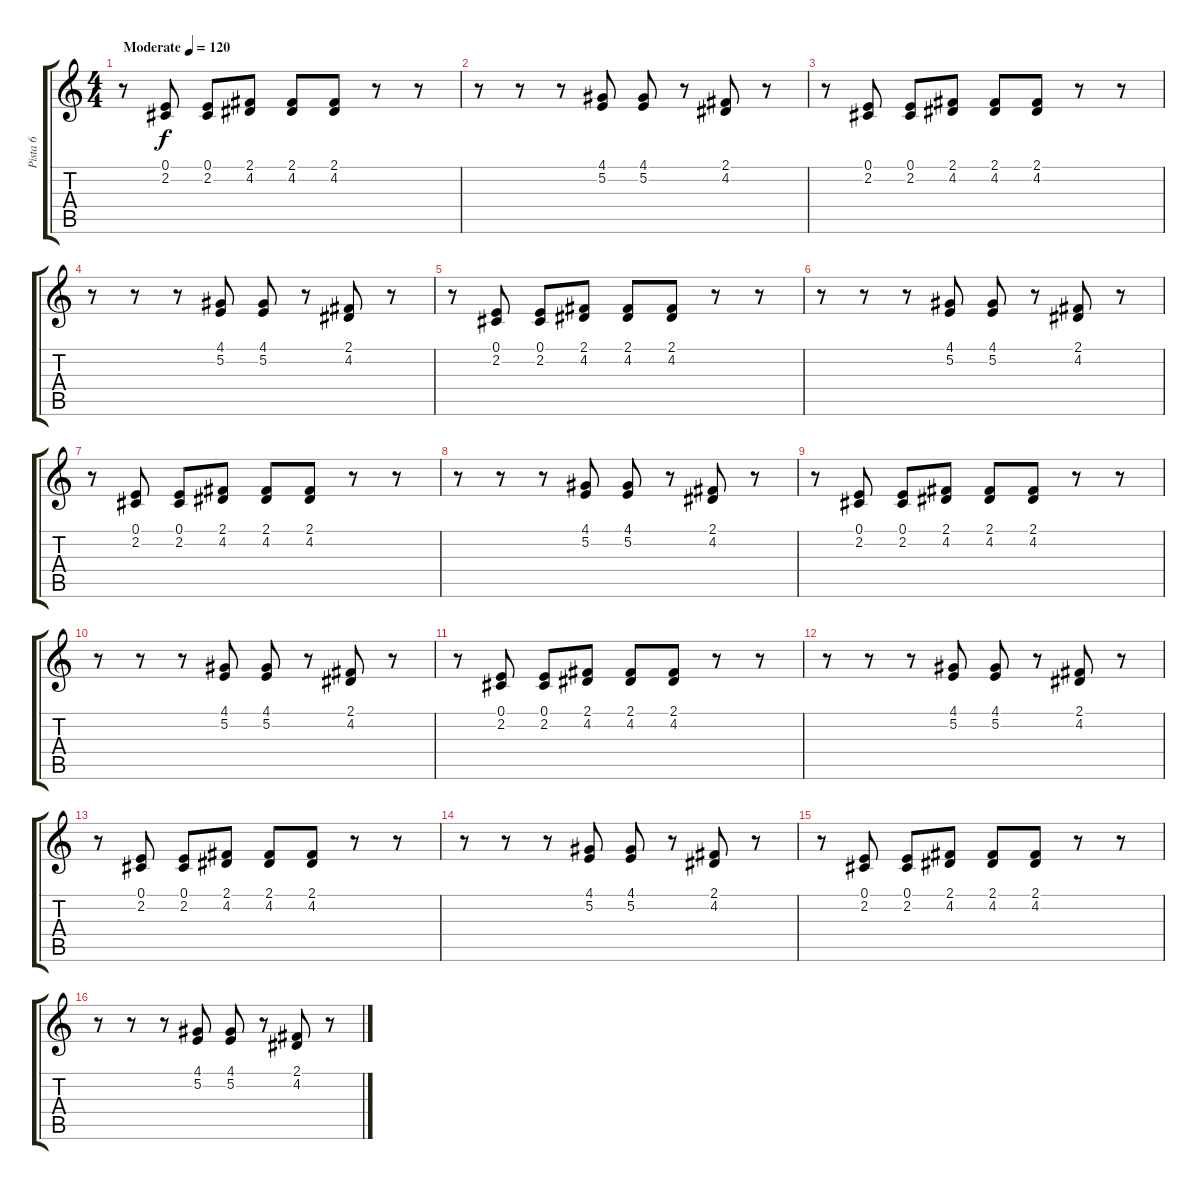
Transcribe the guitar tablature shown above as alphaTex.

\track ("Pista 6" "Pista 6") {instrument synthbrass1}
\staff {score tabs}
\tuning (E4 B3 G3 D3 A2 E2) {hide}
\ts (4 4)
\tempo (120 "Moderate")
\clef g2
\ks c
r.8{dy f instrument synthbrass1} (0.1 2.2).8 (0.1 2.2).8 (2.1 4.2).8 (2.1 4.2).8 (2.1 4.2).8 r.8 r.8 |
r.8 r.8 r.8 (4.1 5.2).8 (4.1 5.2).8 r.8 (2.1 4.2).8 r.8 |
r.8 (0.1 2.2).8 (0.1 2.2).8 (2.1 4.2).8 (2.1 4.2).8 (2.1 4.2).8 r.8 r.8 |
r.8 r.8 r.8 (4.1 5.2).8 (4.1 5.2).8 r.8 (2.1 4.2).8 r.8 |
r.8 (0.1 2.2).8 (0.1 2.2).8 (2.1 4.2).8 (2.1 4.2).8 (2.1 4.2).8 r.8 r.8 |
r.8 r.8 r.8 (4.1 5.2).8 (4.1 5.2).8 r.8 (2.1 4.2).8 r.8 |
r.8 (0.1 2.2).8 (0.1 2.2).8 (2.1 4.2).8 (2.1 4.2).8 (2.1 4.2).8 r.8 r.8 |
r.8 r.8 r.8 (4.1 5.2).8 (4.1 5.2).8 r.8 (2.1 4.2).8 r.8 |
r.8 (0.1 2.2).8 (0.1 2.2).8 (2.1 4.2).8 (2.1 4.2).8 (2.1 4.2).8 r.8 r.8 |
r.8 r.8 r.8 (4.1 5.2).8 (4.1 5.2).8 r.8 (2.1 4.2).8 r.8 |
r.8 (0.1 2.2).8 (0.1 2.2).8 (2.1 4.2).8 (2.1 4.2).8 (2.1 4.2).8 r.8 r.8 |
r.8 r.8 r.8 (4.1 5.2).8 (4.1 5.2).8 r.8 (2.1 4.2).8 r.8 |
r.8 (0.1 2.2).8 (0.1 2.2).8 (2.1 4.2).8 (2.1 4.2).8 (2.1 4.2).8 r.8 r.8 |
r.8 r.8 r.8 (4.1 5.2).8 (4.1 5.2).8 r.8 (2.1 4.2).8 r.8 |
r.8 (0.1 2.2).8 (0.1 2.2).8 (2.1 4.2).8 (2.1 4.2).8 (2.1 4.2).8 r.8 r.8 |
r.8 r.8 r.8 (4.1 5.2).8 (4.1 5.2).8 r.8 (2.1 4.2).8 r.8
